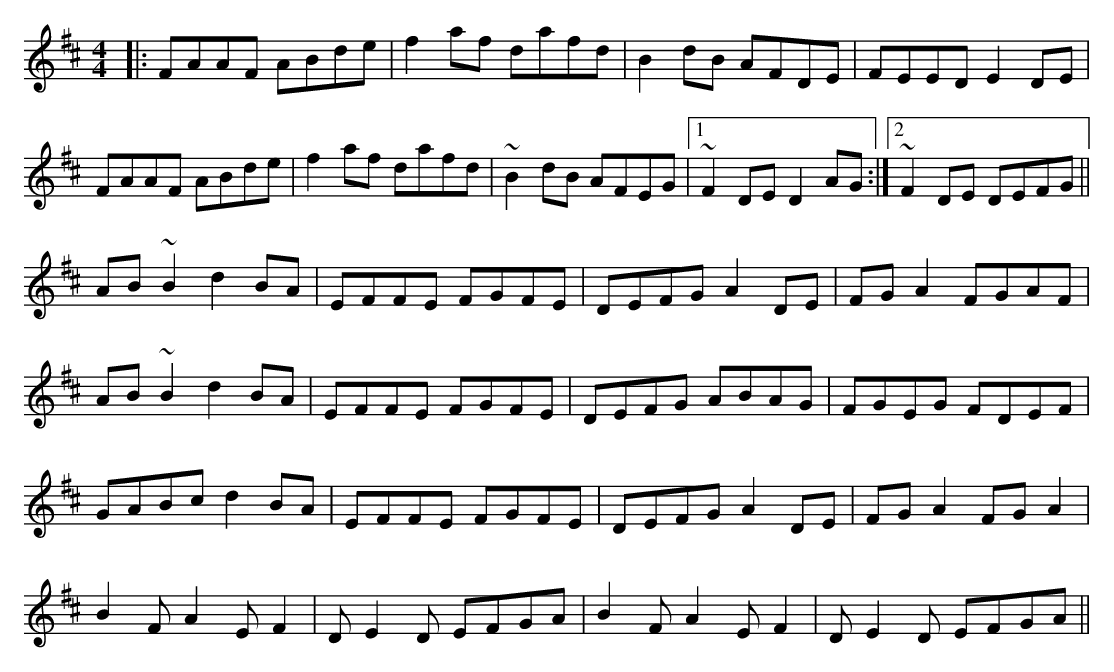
X:1
M:4/4
K:D
|:FAAF ABde|f2af dafd|B2dB AFDE|FEED E2DE|
FAAF ABde|f2af dafd|~B2dB AFEG|1 ~F2DE D2AG:|2 ~F2DE DEFG||
AB~B2 d2BA|EFFE FGFE|DEFG A2DE|FGA2 FGAF|
AB~B2 d2BA|EFFE FGFE|DEFG ABAG|FGEG FDEF|
GABc d2BA|EFFE FGFE|DEFG A2DE|FGA2 FGA2|
B2F A2EF2|DE2D EFGA|B2FA2EF2|DE2D EFGA||
